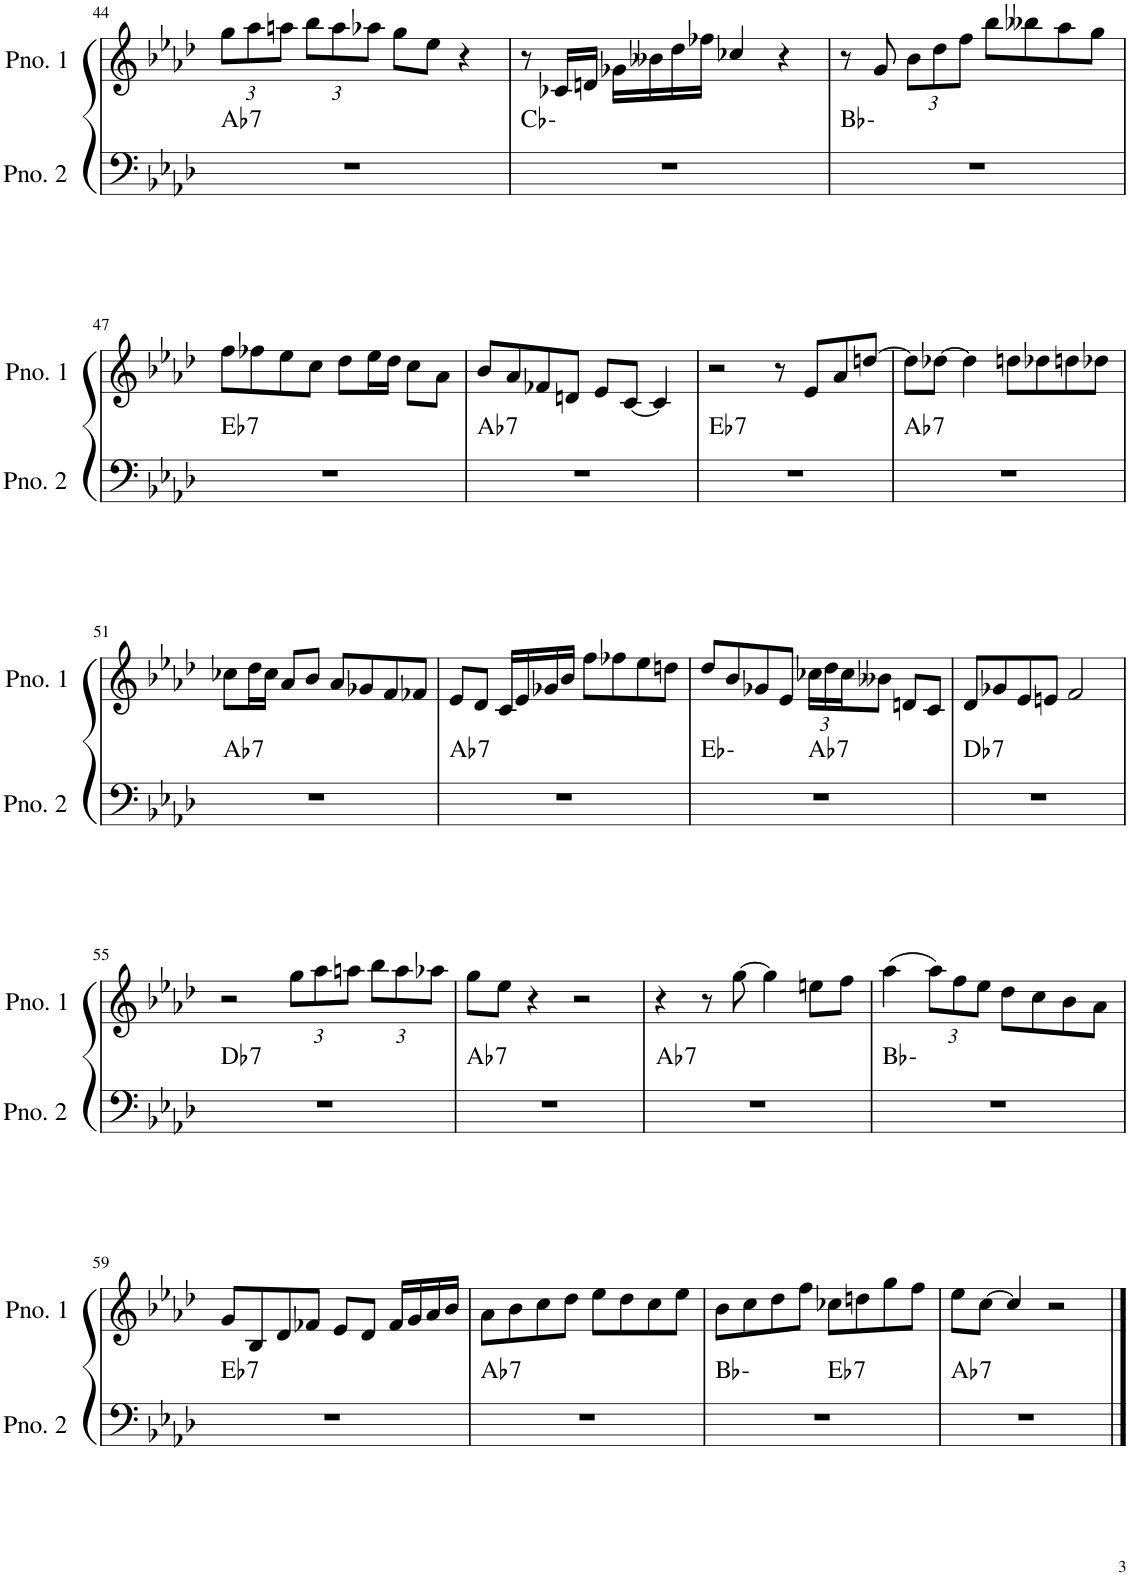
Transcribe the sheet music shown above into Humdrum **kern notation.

**kern	**harte	**kern
*part2	*part2	*part1
*staff2	*	*staff1
*I"ピアノ 2	*	*I"ピアノ 1
!!LO:PB:g=z
*clefF4	*	*clefG2
*k[b-e-a-d-]	*	*k[b-e-a-d-]
*M4/4	*	*M4/4
*	*	*Xbrackettup
=44	=44	=44
!	!LO:H:kt=7	!
1r	Ab:7	12gg\L
.	.	12aa-\
.	.	12aan\J
.	.	12bb-\L
.	.	12aa\
.	.	12aa-X\J
.	.	8gg\L
.	.	8ee-\J
.	.	4r
=45	=45	=45
1r	Cb:min	8r
.	.	16c-X/LL
.	.	16dn/JJ
.	.	16g-X\LL
.	.	16b--X\
.	.	16dd-\
.	.	16ff-X\JJ
.	.	4cc-X/
.	.	4r
=46	=46	=46
1r	Bb:min	8r
.	.	8g/
.	.	12b-\L
.	.	12dd-\
.	.	12ff\J
.	.	8bb-\L
.	.	8bb--X\
.	.	8aa-\
.	.	8gg\J
!!LO:LB:g=z
=47	=47	=47
!	!LO:H:kt=7	!
1r	Eb:7	8ff\L
.	.	8ff-X\
.	.	8ee-\
.	.	8cc\J
.	.	8dd-\L
.	.	16ee-\L
.	.	16dd-\JJ
.	.	8cc\L
.	.	8a-\J
=48	=48	=48
!	!LO:H:kt=7	!
1r	Ab:7	8b-/L
.	.	8a-/
.	.	8f-X/
.	.	8dn/J
.	.	8e-/L
.	.	[8c/J
.	.	4c/]
=49	=49	=49
!	!LO:H:kt=7	!
1r	Eb:7	2r
.	.	8r
.	.	8e-/L
.	.	8a-/
.	.	[8ddn/J
=50	=50	=50
!	!LO:H:kt=7	!
1r	Ab:7	8dd\L]
.	.	[8dd-X\J
.	.	4dd-\]
.	.	8ddn\L
.	.	8dd-X\
.	.	8ddn\
.	.	8dd-X\J
!!LO:LB:g=z
=51	=51	=51
!	!LO:H:kt=7	!
1r	Ab:7	8cc-X\L
.	.	16dd-\L
.	.	16cc-\JJ
.	.	8a-/L
.	.	8b-/J
.	.	8a-/L
.	.	8g-X/
.	.	8f/
.	.	8f-X/J
=52	=52	=52
!	!LO:H:kt=7	!
1r	Ab:7	8e-/L
.	.	8d-/J
.	.	16c/LL
.	.	16e-/
.	.	16g-X/
.	.	16b-/JJ
.	.	8ff\L
.	.	8ff-X\
.	.	8ee-\
.	.	8ddn\J
=53	=53	=53
*^	*	*
1r	2ryy	Eb:min	8dd-/L
.	.	.	8b-/
.	.	.	8g-X/
.	.	.	8e-/J
!	!	!LO:H:kt=7	!
.	2ryy	Ab:7	24cc-X\LL
.	.	.	24dd-\
.	.	.	24cc-\J
.	.	.	8b--X\J
.	.	.	8dn/L
.	.	.	8c/J
=54	=54	=54	=54
!	!	!LO:H:kt=7	!
*v	*v	*	*
1r	Db:7	8d-/L
.	.	8g-X/
.	.	8e-/
.	.	8en/J
.	.	2f/
!!LO:LB:g=z
=55	=55	=55
!	!LO:H:kt=7	!
1r	Db:7	2r
.	.	12gg\L
.	.	12aa-\
.	.	12aan\J
.	.	12bb-\L
.	.	12aa\
.	.	12aa-X\J
=56	=56	=56
!	!LO:H:kt=7	!
1r	Ab:7	8gg\L
.	.	8ee-\J
.	.	4r
.	.	2r
=57	=57	=57
!	!LO:H:kt=7	!
1r	Ab:7	4r
.	.	8r
.	.	[8gg\
.	.	4gg\]
.	.	8een\L
.	.	8ff\J
=58	=58	=58
1r	Bb:min	(4aa-\
.	.	12aa-\L)
.	.	12ff\
.	.	12ee-\J
.	.	8dd-\L
.	.	8cc\
.	.	8b-\
.	.	8a-\J
!!LO:LB:g=z
=59	=59	=59
!	!LO:H:kt=7	!
1r	Eb:7	8g/L
.	.	8B-/
.	.	8d-/
.	.	8f-X/J
.	.	8e-/L
.	.	8d-/J
.	.	16f-/LL
.	.	16g/
.	.	16a-/
.	.	16b-/JJ
=60	=60	=60
!	!LO:H:kt=7	!
1r	Ab:7	8a-\L
.	.	8b-\
.	.	8cc\
.	.	8dd-\J
.	.	8ee-\L
.	.	8dd-\
.	.	8cc\
.	.	8ee-\J
=61	=61	=61
*^	*	*
1r	2ryy	Bb:min	8b-\L
.	.	.	8cc\
.	.	.	8dd-\
.	.	.	8ff\J
!	!	!LO:H:kt=7	!
.	2ryy	Eb:7	8cc-X\L
.	.	.	8ddn\
.	.	.	8gg\
.	.	.	8ff\J
=62	=62	=62	=62
!	!	!LO:H:kt=7	!
*v	*v	*	*
1r	Ab:7	8ee-\L
.	.	[8cc\J
.	.	4cc/]
.	.	2r
==	==	==
*-	*-	*-
